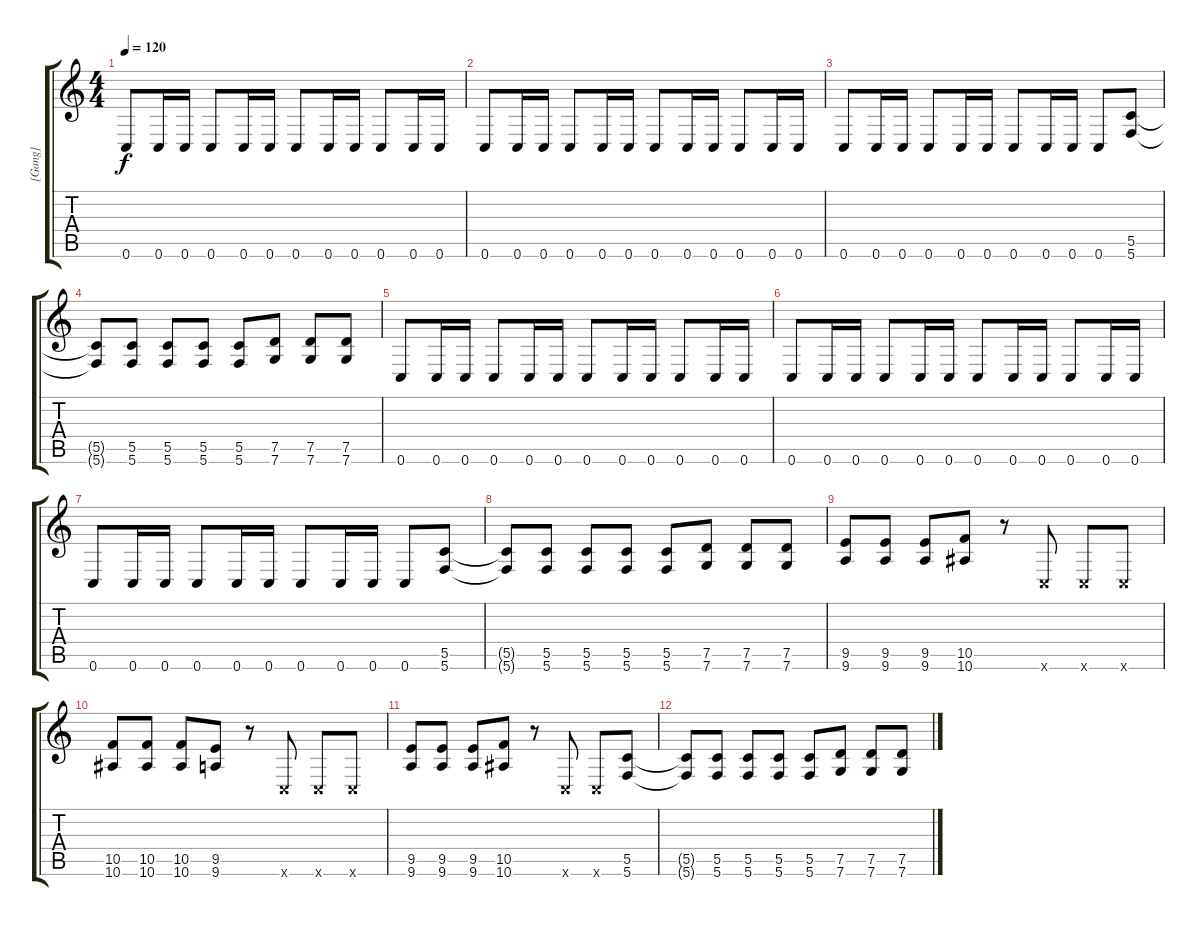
\track ("[Gang]" "[Gang]") {instrument distortionguitar}
\staff {score tabs}
\tuning (D4 A3 F3 C3 G2 C2) {hide}
\ts (4 4)
\tempo 120
\clef g2
\ks c
0.6.8{dy f} 0.6.16 0.6.16 0.6.8 0.6.16 0.6.16 0.6.8 0.6.16 0.6.16 0.6.8 0.6.16 0.6.16 |
0.6.8 0.6.16 0.6.16 0.6.8 0.6.16 0.6.16 0.6.8 0.6.16 0.6.16 0.6.8 0.6.16 0.6.16 |
0.6.8 0.6.16 0.6.16 0.6.8 0.6.16 0.6.16 0.6.8 0.6.16 0.6.16 0.6.8 (5.5 5.6).8 |
(5.5{t} 5.6{t}).8 (5.5 5.6).8 (5.5 5.6).8 (5.5 5.6).8 (5.5 5.6).8 (7.5 7.6).8 (7.5 7.6).8 (7.5 7.6).8 |
0.6.8 0.6.16 0.6.16 0.6.8 0.6.16 0.6.16 0.6.8 0.6.16 0.6.16 0.6.8 0.6.16 0.6.16 |
0.6.8 0.6.16 0.6.16 0.6.8 0.6.16 0.6.16 0.6.8 0.6.16 0.6.16 0.6.8 0.6.16 0.6.16 |
0.6.8 0.6.16 0.6.16 0.6.8 0.6.16 0.6.16 0.6.8 0.6.16 0.6.16 0.6.8 (5.5 5.6).8 |
(5.5{t} 5.6{t}).8 (5.5 5.6).8 (5.5 5.6).8 (5.5 5.6).8 (5.5 5.6).8 (7.5 7.6).8 (7.5 7.6).8 (7.5 7.6).8 |
(9.5 9.6).8 (9.5 9.6).8 (9.5 9.6).8 (10.5 10.6).8 r.8 0.6{x}.8 0.6{x}.8 0.6{x}.8 |
(10.5 10.6).8 (10.5 10.6).8 (10.5 10.6).8 (9.5 9.6).8 r.8 0.6{x}.8 0.6{x}.8 0.6{x}.8 |
(9.5 9.6).8 (9.5 9.6).8 (9.5 9.6).8 (10.5 10.6).8 r.8 0.6{x}.8 0.6{x}.8 (5.5 5.6).8 |
(5.5{t} 5.6{t}).8 (5.5 5.6).8 (5.5 5.6).8 (5.5 5.6).8 (5.5 5.6).8 (7.5 7.6).8 (7.5 7.6).8 (7.5 7.6).8
